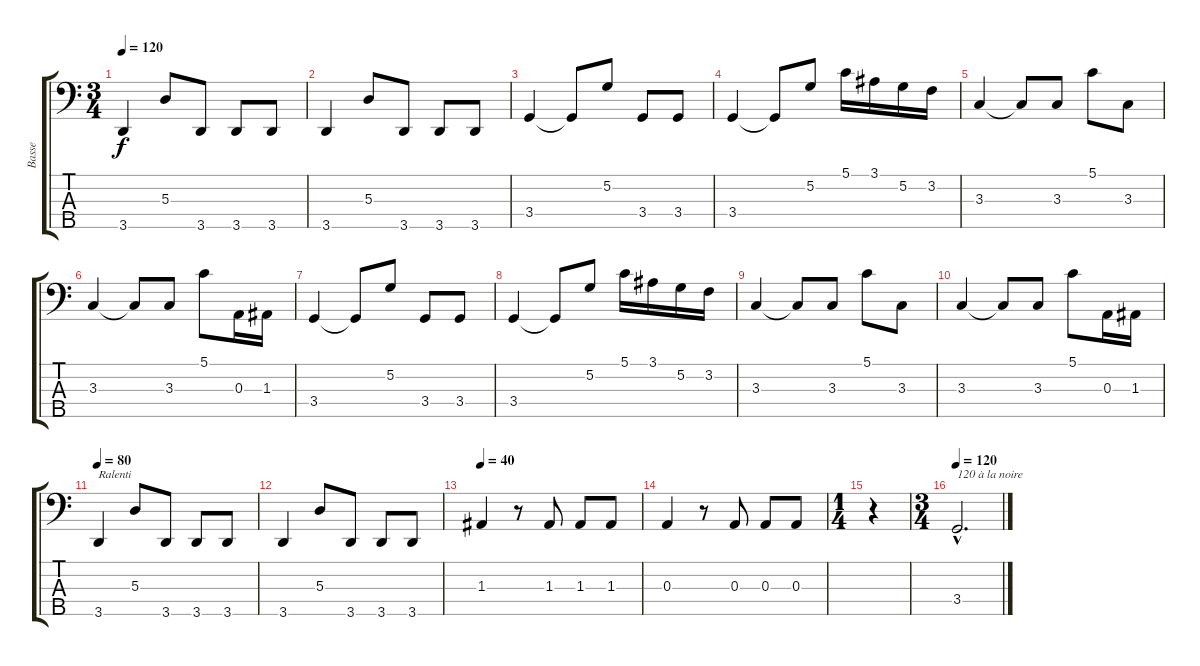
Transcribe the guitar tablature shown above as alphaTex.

\track ("Basse" "Basse") {instrument electricbassfinger}
\staff {score tabs}
\tuning (G2 D2 A1 E1 B0) {hide}
\ts (3 4)
\tempo 120
\clef f4
\ks c
3.5.4{dy f} 5.3.8 3.5.8 3.5.8 3.5.8 |
3.5.4 5.3.8 3.5.8 3.5.8 3.5.8 |
3.4.4 3.4{t}.8 5.2.8 3.4.8 3.4.8 |
3.4.4 3.4{t}.8 5.2.8 5.1.16 3.1.16 5.2.16 3.2.16 |
3.3.4 3.3{t}.8 3.3.8 5.1.8 3.3.8 |
3.3.4 3.3{t}.8 3.3.8 5.1.8 0.3.16 1.3.16 |
3.4.4 3.4{t}.8 5.2.8 3.4.8 3.4.8 |
3.4.4 3.4{t}.8 5.2.8 5.1.16 3.1.16 5.2.16 3.2.16 |
3.3.4 3.3{t}.8 3.3.8 5.1.8 3.3.8 |
3.3.4 3.3{t}.8 3.3.8 5.1.8 0.3.16 1.3.16 |
\tempo 80
3.5.4{txt "Ralenti"} 5.3.8 3.5.8 3.5.8 3.5.8 |
3.5.4 5.3.8 3.5.8 3.5.8 3.5.8 |
\tempo 40
1.3.4 r.8 1.3.8 1.3.8 1.3.8 |
0.3.4 r.8 0.3.8 0.3.8 0.3.8 |
\ts (1 4)
r.4 |
\ts (3 4)
\tempo 120
3.4{hac}.2{d txt "120 à la noire"}
